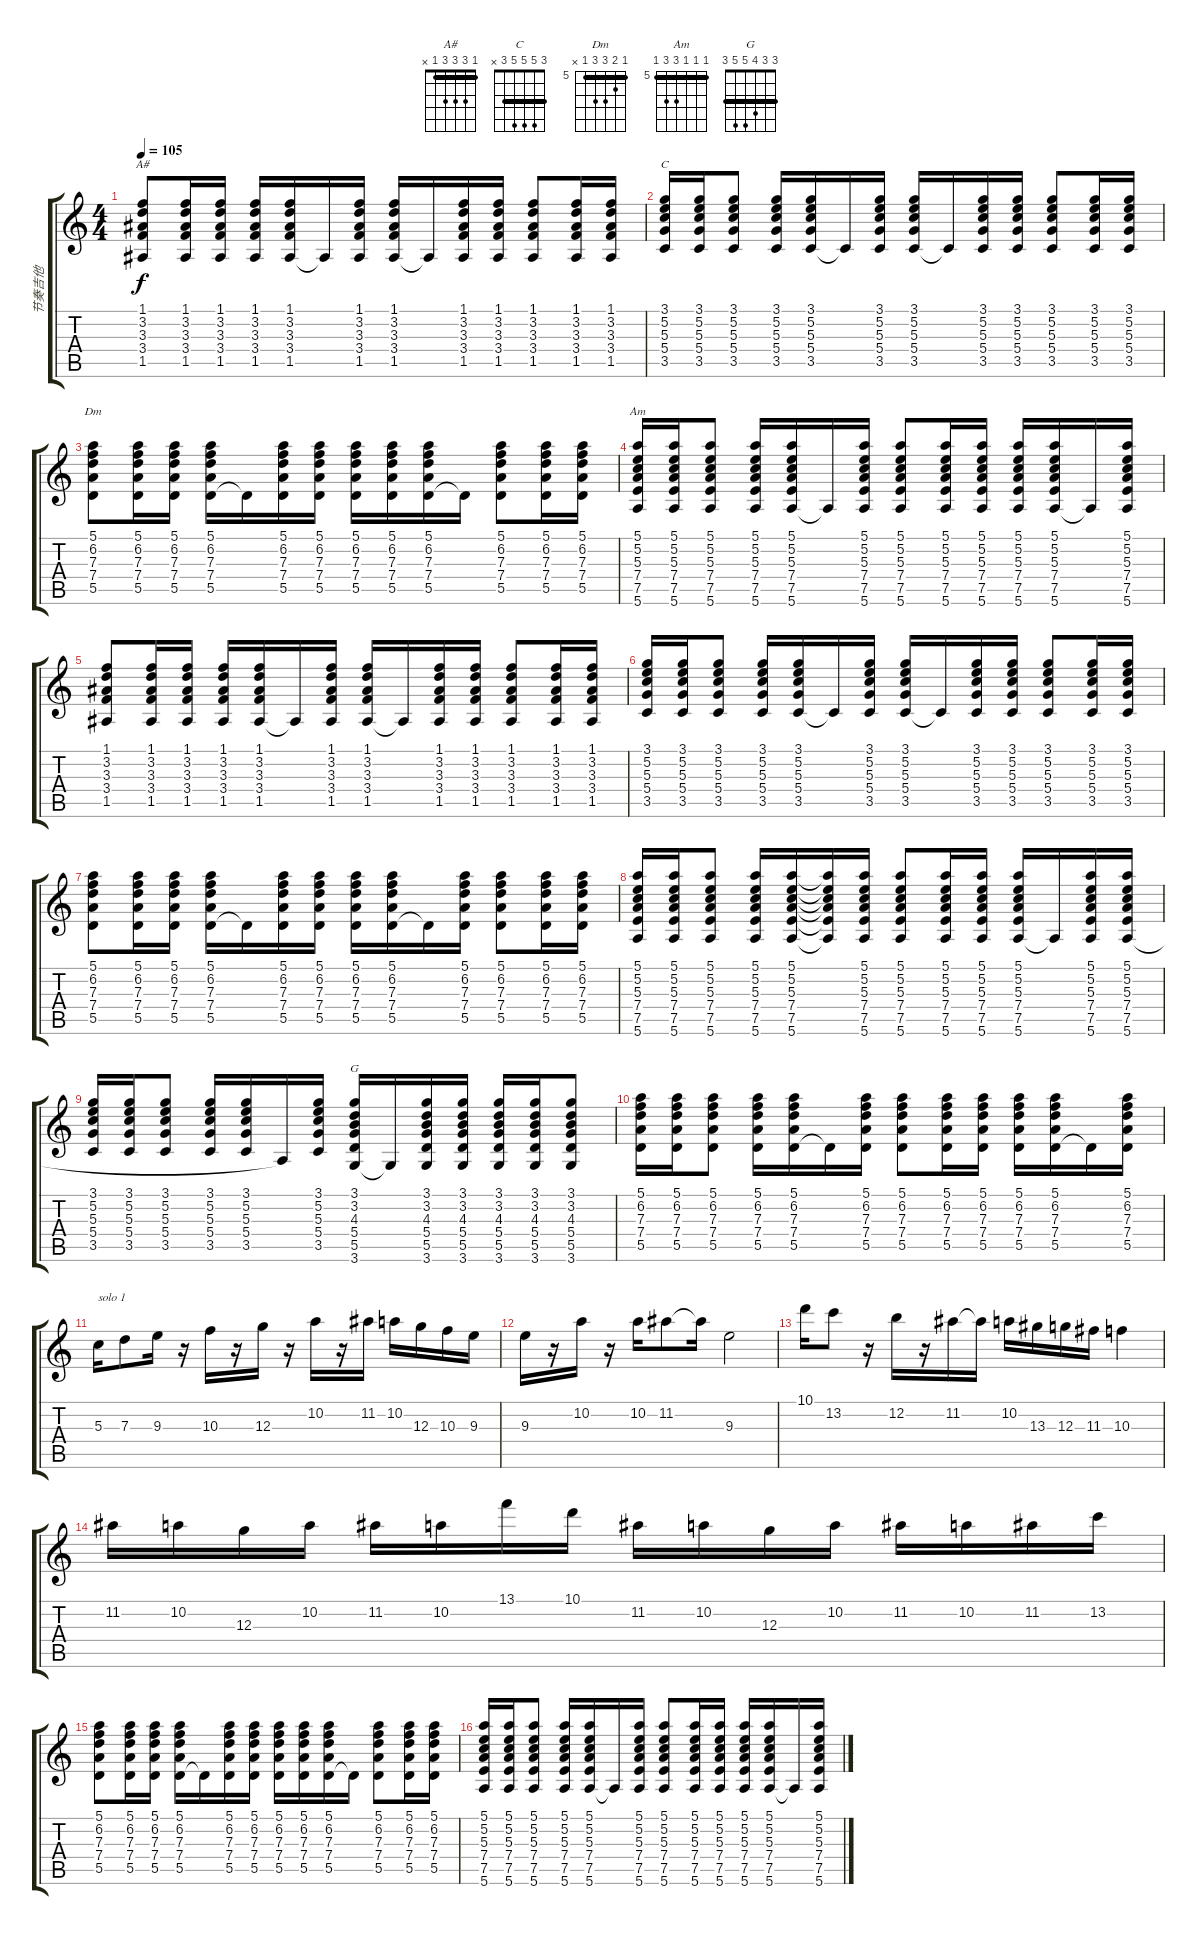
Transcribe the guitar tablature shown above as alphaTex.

\track ("节奏吉他" "节奏吉他") {instrument electricguitarclean}
\staff {score tabs}
\tuning (E4 B3 G3 D3 A2 E2) {hide}
\chord ("A#" 1 3 3 3 1 x) {barre 1}
\chord ("C" 3 5 5 5 3 x) {barre 3}
\chord ("Dm" 5 6 7 7 5 x) {firstfret 5 barre 5}
\chord ("Am" 5 5 5 7 7 5) {firstfret 5 barre 5}
\chord ("G" 3 3 4 5 5 3) {barre 3}
\ts (4 4)
\tempo 105
\clef g2
\ks c
(1.1 3.2 3.3 3.4 1.5).8{ch "A#" dy f} (1.1 3.2 3.3 3.4 1.5).16 (1.1 3.2 3.3 3.4 1.5).16 (1.1 3.2 3.3 3.4 1.5).16 (1.1 3.2 3.3 3.4 1.5).16 1.5{t}.16 (1.1 3.2 3.3 3.4 1.5).16 (1.1 3.2 3.3 3.4 1.5).16 1.5{t}.16 (1.1 3.2 3.3 3.4 1.5).16 (1.1 3.2 3.3 3.4 1.5).16 (1.1 3.2 3.3 3.4 1.5).8 (1.1 3.2 3.3 3.4 1.5).16 (1.1 3.2 3.3 3.4 1.5).16 |
(3.1 5.2 5.3 5.4 3.5).16{ch "C"} (3.1 5.2 5.3 5.4 3.5).16 (3.1 5.2 5.3 5.4 3.5).8 (3.1 5.2 5.3 5.4 3.5).16 (3.1 5.2 5.3 5.4 3.5).16 3.5{t}.16 (3.1 5.2 5.3 5.4 3.5).16 (3.1 5.2 5.3 5.4 3.5).16 3.5{t}.16 (3.1 5.2 5.3 5.4 3.5).16 (3.1 5.2 5.3 5.4 3.5).16 (3.1 5.2 5.3 5.4 3.5).8 (3.1 5.2 5.3 5.4 3.5).16 (3.1 5.2 5.3 5.4 3.5).16 |
(5.1 6.2 7.3 7.4 5.5).8{ch "Dm"} (5.1 6.2 7.3 7.4 5.5).16 (5.1 6.2 7.3 7.4 5.5).16 (5.1 6.2 7.3 7.4 5.5).16 5.5{t}.16 (5.1 6.2 7.3 7.4 5.5).16 (5.1 6.2 7.3 7.4 5.5).16 (5.1 6.2 7.3 7.4 5.5).16 (5.1 6.2 7.3 7.4 5.5).16 (5.1 6.2 7.3 7.4 5.5).16 5.5{t}.16 (5.1 6.2 7.3 7.4 5.5).8 (5.1 6.2 7.3 7.4 5.5).16 (5.1 6.2 7.3 7.4 5.5).16 |
(5.1 5.2 5.3 7.4 7.5 5.6).16{ch "Am"} (5.1 5.2 5.3 7.4 7.5 5.6).16 (5.1 5.2 5.3 7.4 7.5 5.6).8 (5.1 5.2 5.3 7.4 7.5 5.6).16 (5.1 5.2 5.3 7.4 7.5 5.6).16 5.6{t}.16 (5.1 5.2 5.3 7.4 7.5 5.6).16 (5.1 5.2 5.3 7.4 7.5 5.6).8 (5.1 5.2 5.3 7.4 7.5 5.6).16 (5.1 5.2 5.3 7.4 7.5 5.6).16 (5.1 5.2 5.3 7.4 7.5 5.6).16 (5.1 5.2 5.3 7.4 7.5 5.6).16 5.6{t}.16 (5.1 5.2 5.3 7.4 7.5 5.6).16 |
(1.1 3.2 3.3 3.4 1.5).8 (1.1 3.2 3.3 3.4 1.5).16 (1.1 3.2 3.3 3.4 1.5).16 (1.1 3.2 3.3 3.4 1.5).16 (1.1 3.2 3.3 3.4 1.5).16 1.5{t}.16 (1.1 3.2 3.3 3.4 1.5).16 (1.1 3.2 3.3 3.4 1.5).16 1.5{t}.16 (1.1 3.2 3.3 3.4 1.5).16 (1.1 3.2 3.3 3.4 1.5).16 (1.1 3.2 3.3 3.4 1.5).8 (1.1 3.2 3.3 3.4 1.5).16 (1.1 3.2 3.3 3.4 1.5).16 |
(3.1 5.2 5.3 5.4 3.5).16 (3.1 5.2 5.3 5.4 3.5).16 (3.1 5.2 5.3 5.4 3.5).8 (3.1 5.2 5.3 5.4 3.5).16 (3.1 5.2 5.3 5.4 3.5).16 3.5{t}.16 (3.1 5.2 5.3 5.4 3.5).16 (3.1 5.2 5.3 5.4 3.5).16 3.5{t}.16 (3.1 5.2 5.3 5.4 3.5).16 (3.1 5.2 5.3 5.4 3.5).16 (3.1 5.2 5.3 5.4 3.5).8 (3.1 5.2 5.3 5.4 3.5).16 (3.1 5.2 5.3 5.4 3.5).16 |
(5.1 6.2 7.3 7.4 5.5).8 (5.1 6.2 7.3 7.4 5.5).16 (5.1 6.2 7.3 7.4 5.5).16 (5.1 6.2 7.3 7.4 5.5).16 5.5{t}.16 (5.1 6.2 7.3 7.4 5.5).16 (5.1 6.2 7.3 7.4 5.5).16 (5.1 6.2 7.3 7.4 5.5).16 (5.1 6.2 7.3 7.4 5.5).16 5.5{t}.16 (5.1 6.2 7.3 7.4 5.5).16 (5.1 6.2 7.3 7.4 5.5).8 (5.1 6.2 7.3 7.4 5.5).16 (5.1 6.2 7.3 7.4 5.5).16 |
(5.1 5.2 5.3 7.4 7.5 5.6).16 (5.1 5.2 5.3 7.4 7.5 5.6).16 (5.1 5.2 5.3 7.4 7.5 5.6).8 (5.1 5.2 5.3 7.4 7.5 5.6).16 (5.1 5.2 5.3 7.4 7.5 5.6).16 (5.1{t} 5.2{t} 5.3{t} 7.4{t} 7.5{t} 5.6{t}).16 (5.1 5.2 5.3 7.4 7.5 5.6).16 (5.1 5.2 5.3 7.4 7.5 5.6).8 (5.1 5.2 5.3 7.4 7.5 5.6).16 (5.1 5.2 5.3 7.4 7.5 5.6).16 (5.1 5.2 5.3 7.4 7.5 5.6).16 5.6{t}.16 (5.1 5.2 5.3 7.4 7.5 5.6).16 (5.1 5.2 5.3 7.4 7.5 5.6).16 |
(3.1 5.2 5.3 5.4 3.5).16 (3.1 5.2 5.3 5.4 3.5).16 (3.1 5.2 5.3 5.4 3.5).8 (3.1 5.2 5.3 5.4 3.5).16 (3.1 5.2 5.3 5.4 3.5).16 5.6{t}.16 (3.1 5.2 5.3 5.4 3.5).16 (3.1 3.2 4.3 5.4 5.5 3.6).16{ch "G"} 3.6{t}.16 (3.1 3.2 4.3 5.4 5.5 3.6).16 (3.1 3.2 4.3 5.4 5.5 3.6).16 (3.1 3.2 4.3 5.4 5.5 3.6).16 (3.1 3.2 4.3 5.4 5.5 3.6).16 (3.1 3.2 4.3 5.4 5.5 3.6).8 |
(5.1 6.2 7.3 7.4 5.5).16 (5.1 6.2 7.3 7.4 5.5).16 (5.1 6.2 7.3 7.4 5.5).8 (5.1 6.2 7.3 7.4 5.5).16 (5.1 6.2 7.3 7.4 5.5).16 5.5{t}.16 (5.1 6.2 7.3 7.4 5.5).16 (5.1 6.2 7.3 7.4 5.5).8 (5.1 6.2 7.3 7.4 5.5).16 (5.1 6.2 7.3 7.4 5.5).16 (5.1 6.2 7.3 7.4 5.5).16 (5.1 6.2 7.3 7.4 5.5).16 5.5{t}.16 (5.1 6.2 7.3 7.4 5.5).16 |
\section ("" "")
5.3.16{txt "solo 1"} 7.3.8 9.3.16 r.16 10.3.16 r.16 12.3.16 r.16 10.2.16 r.16 11.2.16 10.2.16 12.3.16 10.3.16 9.3.16 |
9.3.16 r.16 10.2.16 r.16 10.2.16 11.2.8 11.2{t}.16 9.3.2 |
10.1.16 13.2.8 r.16 12.2.16 r.16 11.2.16 11.2{t}.16 10.2.16 13.3.16 12.3.16 11.3.16 10.3.4 |
11.2.16 10.2.16 12.3.16 10.2.16 11.2.16 10.2.16 13.1.16 10.1.16 11.2.16 10.2.16 12.3.16 10.2.16 11.2.16 10.2.16 11.2.16 13.2.16 |
(5.1 6.2 7.3 7.4 5.5).8 (5.1 6.2 7.3 7.4 5.5).16 (5.1 6.2 7.3 7.4 5.5).16 (5.1 6.2 7.3 7.4 5.5).16 5.5{t}.16 (5.1 6.2 7.3 7.4 5.5).16 (5.1 6.2 7.3 7.4 5.5).16 (5.1 6.2 7.3 7.4 5.5).16 (5.1 6.2 7.3 7.4 5.5).16 (5.1 6.2 7.3 7.4 5.5).16 5.5{t}.16 (5.1 6.2 7.3 7.4 5.5).8 (5.1 6.2 7.3 7.4 5.5).16 (5.1 6.2 7.3 7.4 5.5).16 |
(5.1 5.2 5.3 7.4 7.5 5.6).16 (5.1 5.2 5.3 7.4 7.5 5.6).16 (5.1 5.2 5.3 7.4 7.5 5.6).8 (5.1 5.2 5.3 7.4 7.5 5.6).16 (5.1 5.2 5.3 7.4 7.5 5.6).16 5.6{t}.16 (5.1 5.2 5.3 7.4 7.5 5.6).16 (5.1 5.2 5.3 7.4 7.5 5.6).8 (5.1 5.2 5.3 7.4 7.5 5.6).16 (5.1 5.2 5.3 7.4 7.5 5.6).16 (5.1 5.2 5.3 7.4 7.5 5.6).16 (5.1 5.2 5.3 7.4 7.5 5.6).16 5.6{t}.16 (5.1 5.2 5.3 7.4 7.5 5.6).16
